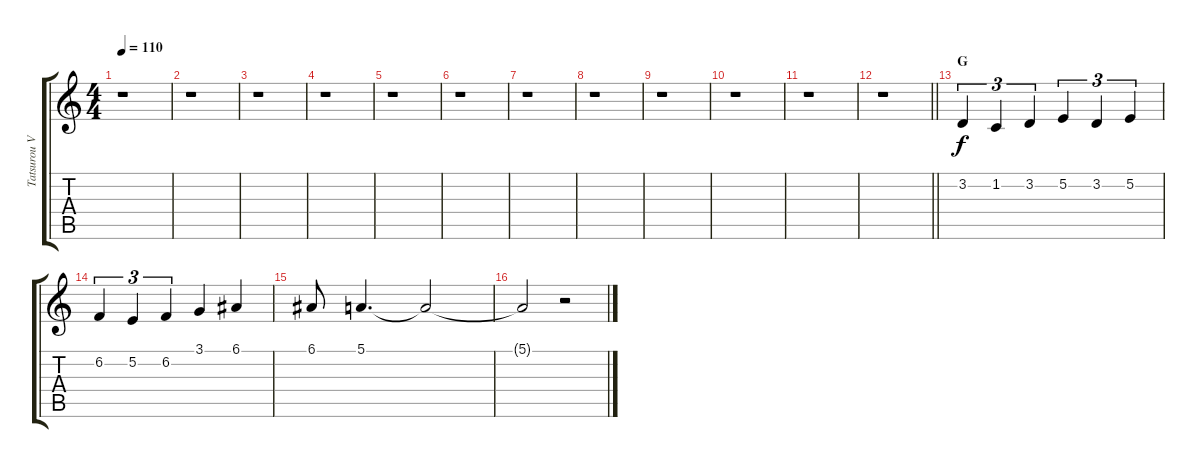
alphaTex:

\track ("Tatsurou Vocals" "Tatsurou V") {instrument altosax}
\staff {score tabs}
\tuning (E4 B3 G3 D3 A2 E2) {hide}
\ts (4 4)
\tempo 110
\clef g2
\ks c
r.1{dy f} |
r.1 |
r.1 |
r.1 |
r.1 |
r.1 |
r.1 |
r.1 |
r.1 |
r.1 |
r.1 |
\barLineRight lightlight
r.1 |
\section ("" "G")
3.2.4{tu (3 2)} 1.2.4{tu (3 2)} 3.2.4{tu (3 2)} 5.2.4{tu (3 2)} 3.2.4{tu (3 2)} 5.2.4{tu (3 2)} |
6.2.4{tu (3 2)} 5.2.4{tu (3 2)} 6.2.4{tu (3 2)} 3.1.4 6.1.4 |
6.1.8 5.1.4{d} 5.1{t}.2 |
5.1{t}.2 r.2
